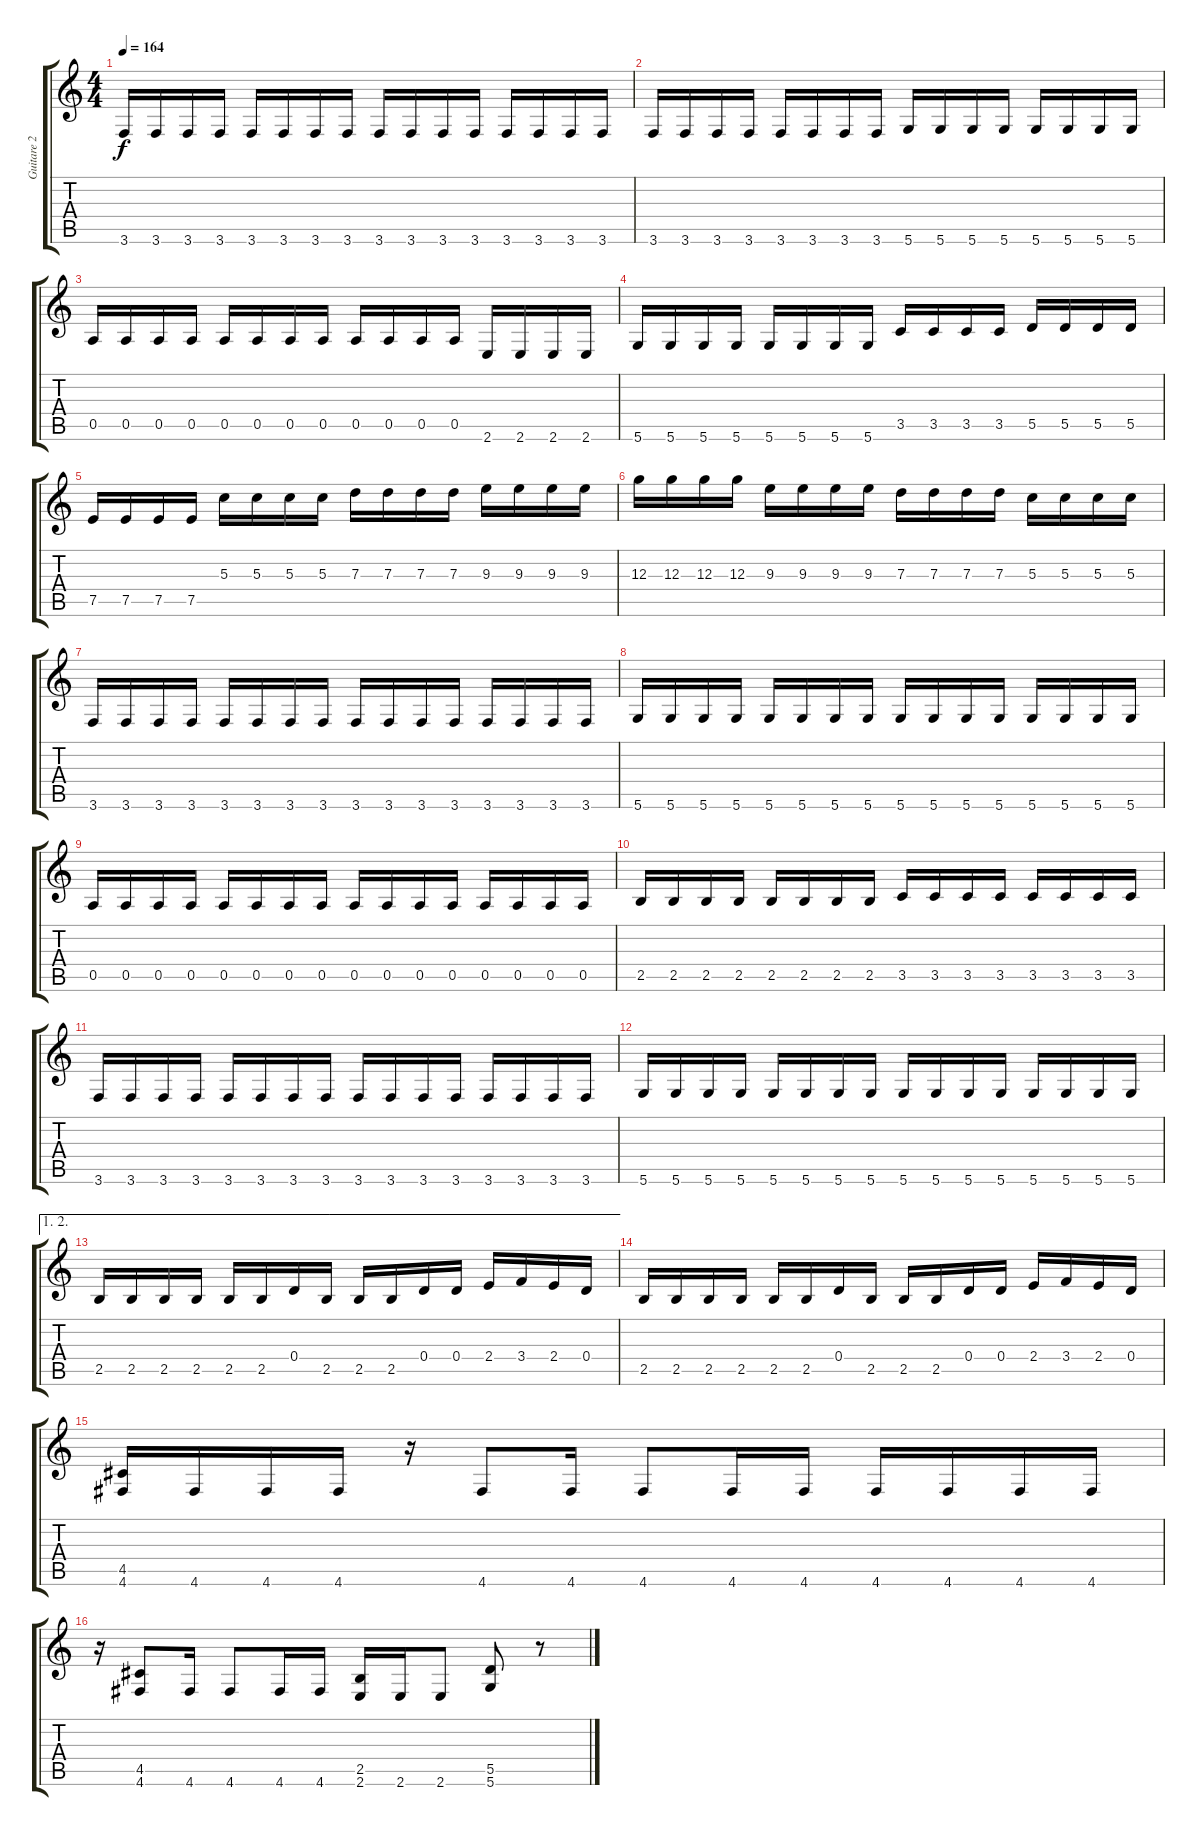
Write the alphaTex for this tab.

\track ("Guitare 2" "Guitare 2") {instrument distortionguitar}
\staff {score tabs}
\tuning (E4 B3 G3 D3 A2 D2) {hide}
\ts (4 4)
\tempo 164
\clef g2
\ks c
3.6.16{dy f} 3.6.16 3.6.16 3.6.16 3.6.16 3.6.16 3.6.16 3.6.16 3.6.16 3.6.16 3.6.16 3.6.16 3.6.16 3.6.16 3.6.16 3.6.16 |
3.6.16 3.6.16 3.6.16 3.6.16 3.6.16 3.6.16 3.6.16 3.6.16 5.6.16 5.6.16 5.6.16 5.6.16 5.6.16 5.6.16 5.6.16 5.6.16 |
0.5.16 0.5.16 0.5.16 0.5.16 0.5.16 0.5.16 0.5.16 0.5.16 0.5.16 0.5.16 0.5.16 0.5.16 2.6.16 2.6.16 2.6.16 2.6.16 |
5.6.16 5.6.16 5.6.16 5.6.16 5.6.16 5.6.16 5.6.16 5.6.16 3.5.16 3.5.16 3.5.16 3.5.16 5.5.16 5.5.16 5.5.16 5.5.16 |
7.5.16 7.5.16 7.5.16 7.5.16 5.3.16 5.3.16 5.3.16 5.3.16 7.3.16 7.3.16 7.3.16 7.3.16 9.3.16 9.3.16 9.3.16 9.3.16 |
12.3.16 12.3.16 12.3.16 12.3.16 9.3.16 9.3.16 9.3.16 9.3.16 7.3.16 7.3.16 7.3.16 7.3.16 5.3.16 5.3.16 5.3.16 5.3.16 |
3.6.16 3.6.16 3.6.16 3.6.16 3.6.16 3.6.16 3.6.16 3.6.16 3.6.16 3.6.16 3.6.16 3.6.16 3.6.16 3.6.16 3.6.16 3.6.16 |
5.6.16 5.6.16 5.6.16 5.6.16 5.6.16 5.6.16 5.6.16 5.6.16 5.6.16 5.6.16 5.6.16 5.6.16 5.6.16 5.6.16 5.6.16 5.6.16 |
0.5.16 0.5.16 0.5.16 0.5.16 0.5.16 0.5.16 0.5.16 0.5.16 0.5.16 0.5.16 0.5.16 0.5.16 0.5.16 0.5.16 0.5.16 0.5.16 |
2.5.16 2.5.16 2.5.16 2.5.16 2.5.16 2.5.16 2.5.16 2.5.16 3.5.16 3.5.16 3.5.16 3.5.16 3.5.16 3.5.16 3.5.16 3.5.16 |
3.6.16 3.6.16 3.6.16 3.6.16 3.6.16 3.6.16 3.6.16 3.6.16 3.6.16 3.6.16 3.6.16 3.6.16 3.6.16 3.6.16 3.6.16 3.6.16 |
5.6.16 5.6.16 5.6.16 5.6.16 5.6.16 5.6.16 5.6.16 5.6.16 5.6.16 5.6.16 5.6.16 5.6.16 5.6.16 5.6.16 5.6.16 5.6.16 |
\ae (1 2)
2.5.16 2.5.16 2.5.16 2.5.16 2.5.16 2.5.16 0.4.16 2.5.16 2.5.16 2.5.16 0.4.16 0.4.16 2.4.16 3.4.16 2.4.16 0.4.16 |
2.5.16 2.5.16 2.5.16 2.5.16 2.5.16 2.5.16 0.4.16 2.5.16 2.5.16 2.5.16 0.4.16 0.4.16 2.4.16 3.4.16 2.4.16 0.4.16 |
(4.5 4.6).16 4.6.16 4.6.16 4.6.16 r.16 4.6.8 4.6.16 4.6.8 4.6.16 4.6.16 4.6.16 4.6.16 4.6.16 4.6.16 |
r.16 (4.5 4.6).8 4.6.16 4.6.8 4.6.16 4.6.16 (2.5 2.6).16 2.6.16 2.6.8 (5.5 5.6).8 r.8
